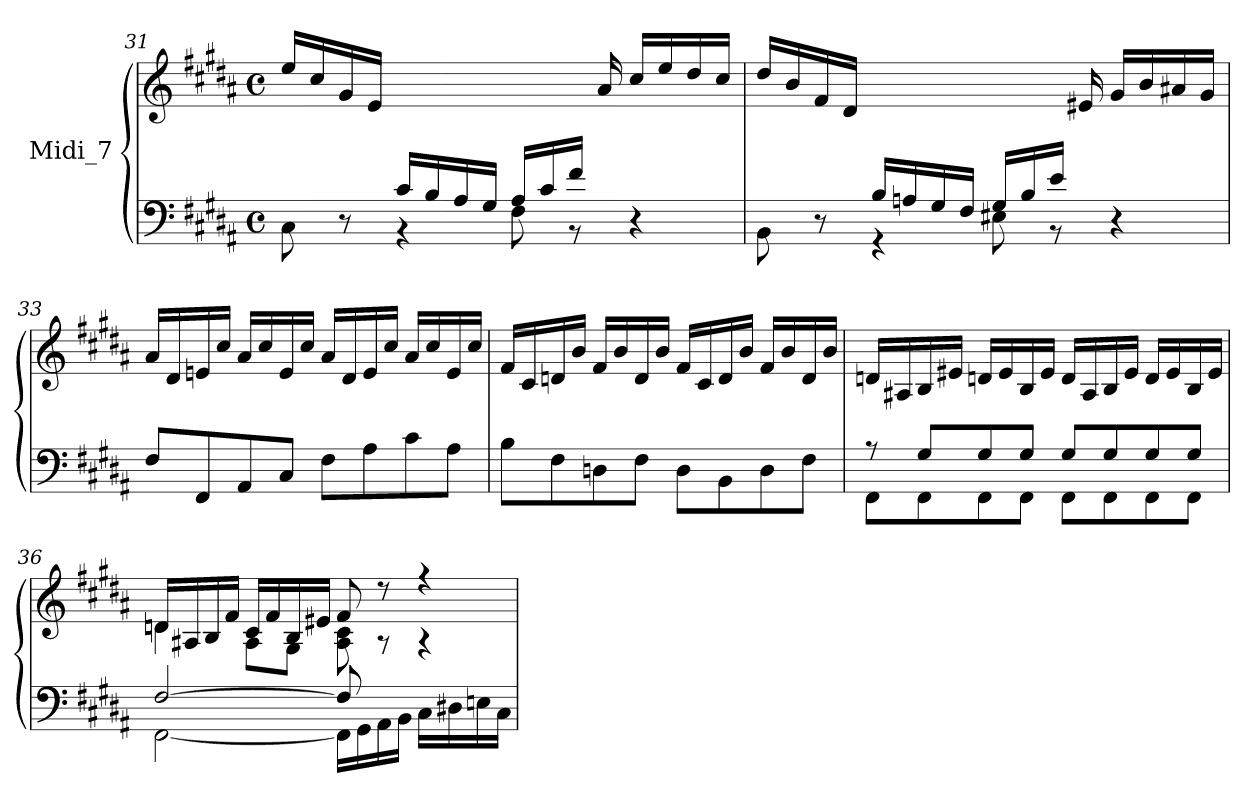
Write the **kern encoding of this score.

**kern	**kern
*part1	*part1
*staff2	*staff1
*I"Midi_7	*
!!LO:LB:g=z
*clefF4	*clefG2
*k[f#c#g#d#a#]	*k[f#c#g#d#a#]
*B:	*B:
*M4/4	*M4/4
*met(c)	*met(c)
=31	=31
*^	*^
4ryy	8C#\	16eeLL	1ryy
.	.	16cc#	.
.	8r	16g#	.
.	.	16eJJ	.
16c#LL	4r	4ryy	.
16B	.	.	.
16A#	.	.	.
16G#JJ	.	.	.
16A#/LL	8F#\	8ryy	.
16c#/	.	.	.
16f#/JJ	8r	16ryy	.
16ryy	.	16a#/	.
4ryy	4r	16cc#/LL	.
.	.	16ee/	.
.	.	16dd#/	.
.	.	16cc#/JJ	.
=32	=32	=32	=32
4ryy	8BB\	16dd#LL	1ryy
.	.	16b	.
.	8r	16f#	.
.	.	16d#JJ	.
16BLL	4r	4ryy	.
16An	.	.	.
16G#	.	.	.
16F#JJ	.	.	.
16G#/LL	8E#X\	8ryy	.
16B/	.	.	.
16e/JJ	8r	16ryy	.
16ryy	.	16e#X/	.
4ryy	4r	16g#LL	.
.	.	16b	.
.	.	16a#X	.
.	.	16g#JJ	.
*v	*v	*	*
!!LO:LB:g=z	!!
=33	=33	=33
8F#/L	16a#LL	1ryy
.	16d#	.
8FF#/	16en	.
.	16cc#JJ	.
8AA#/	16a#LL	.
.	16cc#	.
8C#/J	16e	.
.	16cc#JJ	.
8F#L	16a#LL	.
.	16d#	.
8A#	16e	.
.	16cc#JJ	.
8c#	16a#/LL	.
.	16cc#/	.
8A#J	16e/	.
.	16cc#/JJ	.
=34	=34	=34
8BL	16f#/LL	1ryy
.	16c#/	.
8F#	16dn/	.
.	16b/JJ	.
8Dn	16f#LL	.
.	16b	.
8F#J	16d	.
.	16bJJ	.
8DL	16f#LL	.
.	16c#	.
8BB	16d	.
.	16bJJ	.
8D	16f#LL	.
.	16b	.
8F#J	16d	.
.	16bJJ	.
!!LO:LB:g=z	!!
=35	=35	=35
*^	*	*
8r	8FF#L	16dnLL	1ryy
.	.	16A#X	.
8G#/L	8FF#	16B	.
.	.	16e#XJJ	.
8G#/	8FF#	16dnLL	.
.	.	16e#	.
8G#/J	8FF#J	16B	.
.	.	16e#JJ	.
8G#/L	8FF#L	16dLL	.
.	.	16A#	.
8G#/	8FF#	16B	.
.	.	16e#JJ	.
8G#/	8FF#	16dLL	.
.	.	16e#	.
8G#/J	8FF#J	16B	.
.	.	16e#JJ	.
=36	=36	=36	=36
[2F#/	[2FF#\	16dnLL	4dn\
.	.	16A#X	.
.	.	16B	.
.	.	16f#JJ	.
.	.	16c#/LL	8A#\L
.	.	16f#/	.
.	.	16B/	8G#\J
.	.	16e#X/JJ	.
8F#/]	16FF#LL]	8f#/	8A#\ 8c#\
.	16GG#	.	.
8ryy	16AA#	8r	8r
.	16BBJJ	.	.
4ryy	16C#\LL	4r	4r
.	16D#X\	.	.
.	16En\	.	.
.	16C#\JJ	.	.
*v	*v	*	*
*	*v	*v
=	=
*-	*-
